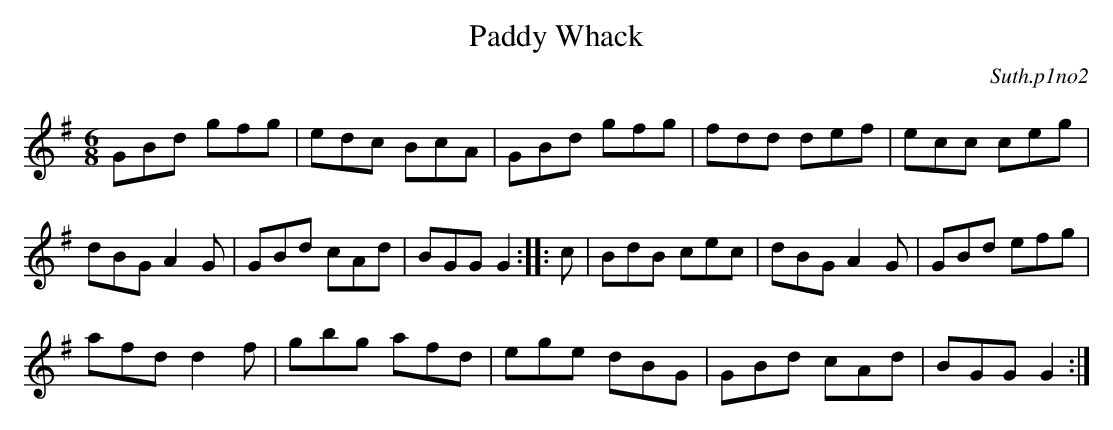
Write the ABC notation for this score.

X:1
T:Paddy Whack
C:Suth.p1no2
M:6/8
L:1/8
K:G
GBd gfg|edc BcA|GBd gfg|fdd def|ecc ceg|
dBG A2G|GBd cAd|BGG G2::c|BdB cec|dBG A2G|GBd efg|
afd d2f|gbg afd|ege dBG|GBd cAd|BGG G2:|
